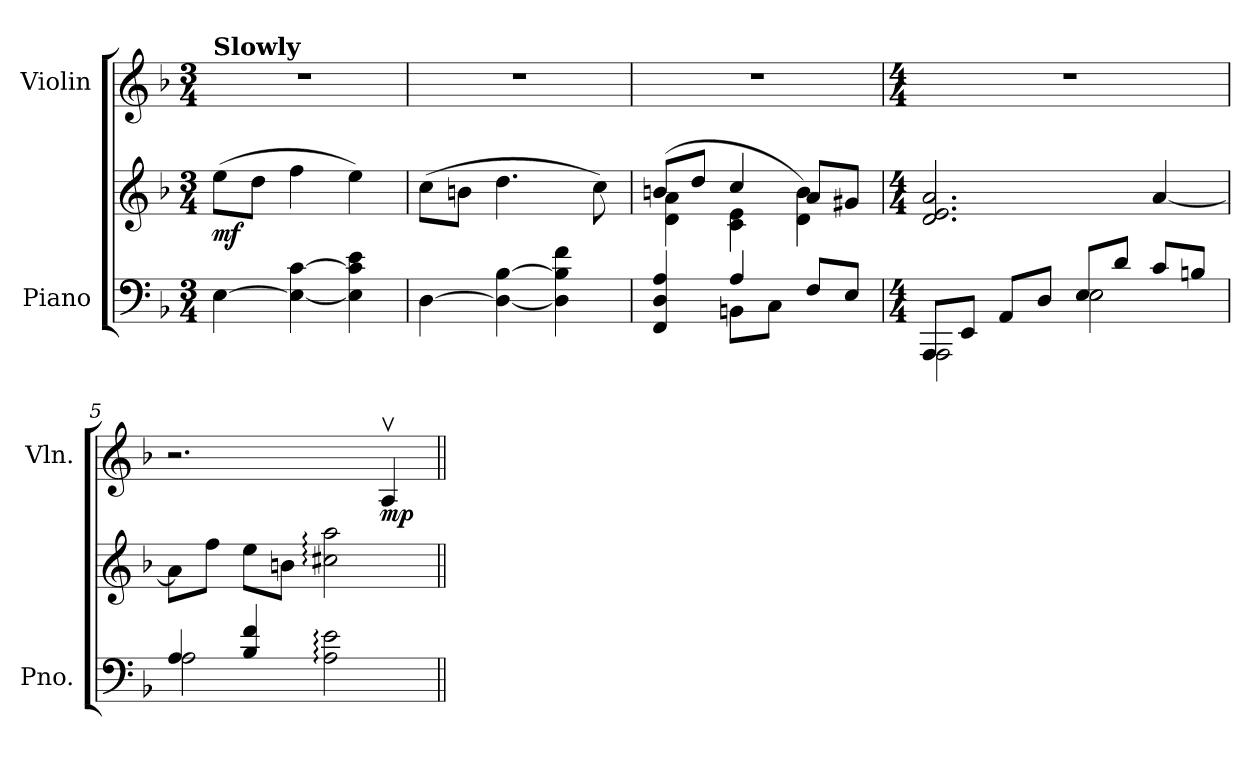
**kern	**kern	**dynam	**kern	**dynam
*part2	*part2	*part2	*part1	*part1
*staff3	*staff2	*staff2/3	*staff1	*staff1
*I"Piano	*	*	*I"Violin	*
*I'Pno.	*	*	*I'Vln.	*
*clefF4	*clefG2	*	*clefG2	*
*k[b-]	*k[b-]	*	*k[b-]	*
*M3/4	*M3/4	*	*M3/4	*
=1	=1	=1	=1	=1
!	!	!	!LO:TX:a:B:t=Slowly	!
!	!	!LO:DY:b	!	!
[4E\	(8ee\L	mf	2.r	.
.	8dd\J	.	.	.
4E\_ [4c\	4ff\	.	.	.
4E\] 4c\] 4e\	4ee\)	.	.	.
=2	=2	=2	=2	=2
[4D\	(8cc\L	.	2.r	.
.	8bn\J	.	.	.
4D\_ [4B-\	4.dd\	.	.	.
4D\] 4B-\] 4f\	.	.	.	.
.	8cc\)	.	.	.
=3	=3	=3	=3	=3
*^	*^	*	*	*
4FF/ 4D/ 4A/	4ryy	(8bn/L	4d\ 4a\	.	2.r	.
.	.	8dd/J	.	.	.	.
4A/	8BBn\L	4cc/	4c\ 4e\	.	.	.
.	8C\J	.	.	.	.	.
8F/L	4ryy	8a/L	4d\ 4b\)	.	.	.
8E/J	.	8g#X/J	.	.	.	.
*	*	*v	*v	*	*	*
=4	=4	=4	=4	=4	=4
*M4/4	*	*M4/4	*	*M4/4	*
8AAA/L	2AAA\	2.d/ 2.e/ 2.a/	.	1r	.
8EE/J	.	.	.	.	.
8AA/L	.	.	.	.	.
8D/J	.	.	.	.	.
8E/L	2E\	.	.	.	.
8d/J	.	.	.	.	.
8c/L	.	[4a/	.	.	.
8Bn/J	.	.	.	.	.
=5	=5	=5	=5	=5	=5
4A/	2A\	8a\L]	.	2.r	.
.	.	8ff\J	.	.	.
4B-/ 4f/	.	8ee\L	.	.	.
.	.	8bn\J	.	.	.
2A\: 2e\:	2ryy	2cc#X\: 2aa\:	.	.	.
!	!	!	!	!	!LO:DY:b
.	.	.	.	4Av/	mp
*v	*v	*	*	*	*
=||	=||	=||	=||	=||
*-	*-	*-	*-	*-
